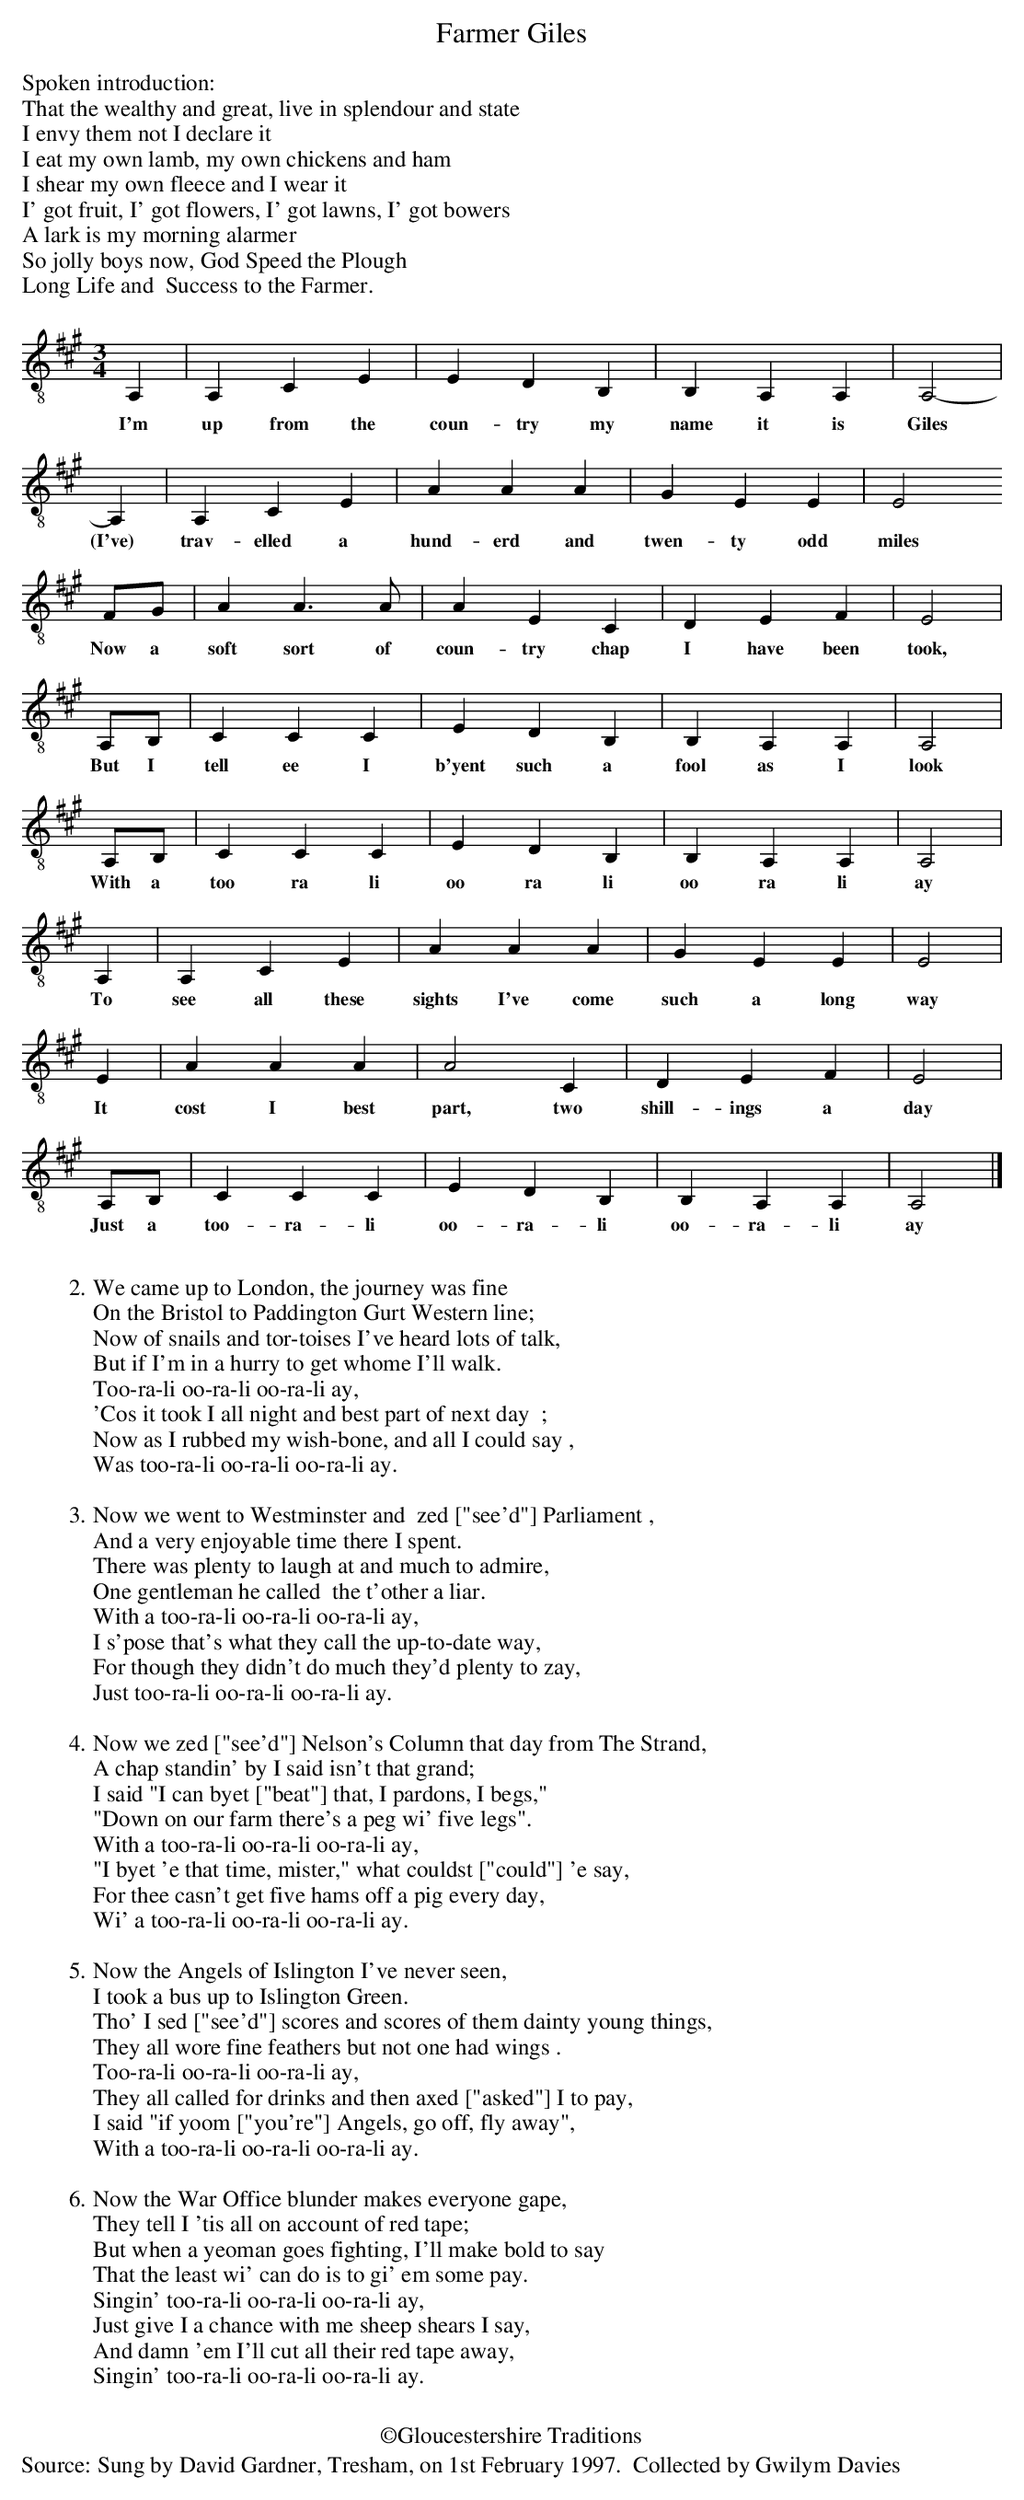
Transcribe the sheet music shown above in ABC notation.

X:1
T:Farmer Giles
M:3/4
L:1/4
K:A maj clef=treble-8
%%begintext
%%Spoken introduction:
%%That the wealthy and great, live in splendour and state
%%I envy them not I declare it
%%I eat my own lamb, my own chickens and ham
%%I shear my own fleece and I wear it
%%I' got fruit, I' got flowers, I' got lawns, I' got bowers
%%A lark is my morning alarmer
%%So jolly boys now, God Speed the Plough
%%Long Life and  Success to the Farmer.
%%
%%endtext
A,|A,CE|EDB,|B,A,A,|A,2-|
w:I'm up from the coun-try my name it is Giles
A,|A,CE|AAA|GEE|E2
w:(I've) trav-elled a hund-erd and twen-ty odd miles
F/2G/2|AA>A|AEC|DEF|E2|
w:Now a soft sort of coun-try chap I have been took,
A,/2B,/2|CCC|EDB,|B,A,A,|A,2|
w:But I tell ee I b'yent such a fool as I look
A,/2B,/2|CCC|EDB,|B,A,A,|A,2|
w:With a too ra li oo ra li oo ra li ay
A,|A,CE|AAA|GEE|E2|
w:To see all these sights I've come such a long way
E|AAA|A2C|DEF|E2|
w:It cost I best part, two shill-ings a day
A,/2B,/2|CCC|EDB,|B,A,A,|A,2|]
w:Just a too-ra-li oo-ra-li  oo-ra-li ay
%%text
%%text
W:2.We came up to London, the journey was fine
W:On the Bristol to Paddington Gurt Western line;
W:Now of snails and tor-toises I've heard lots of talk,
W:But if I'm in a hurry to get whome I'll walk.
W:Too-ra-li oo-ra-li oo-ra-li ay,
W:'Cos it took I all night and best part of next day  ;
W:Now as I rubbed my wish-bone, and all I could say ,
W:Was too-ra-li oo-ra-li oo-ra-li ay.
W:
W:3.Now we went to Westminster and  zed ["see'd"] Parliament ,
W:And a very enjoyable time there I spent.
W:There was plenty to laugh at and much to admire,
W:One gentleman he called  the t'other a liar.
W:With a too-ra-li oo-ra-li oo-ra-li ay,
W:I s'pose that's what they call the up-to-date way,
W:For though they didn't do much they'd plenty to zay,
W:Just too-ra-li oo-ra-li oo-ra-li ay.
W:
W:4.Now we zed ["see'd"] Nelson's Column that day from The Strand,
W:A chap standin' by I said isn't that grand;
W:I said "I can byet ["beat"] that, I pardons, I begs,"
W:"Down on our farm there's a peg wi' five legs".
W:With a too-ra-li oo-ra-li oo-ra-li ay,
W:"I byet 'e that time, mister," what couldst ["could"] 'e say,
W:For thee casn't get five hams off a pig every day,
W:Wi' a too-ra-li oo-ra-li oo-ra-li ay.
W:
W:5.Now the Angels of Islington I've never seen,
W:I took a bus up to Islington Green.
W:Tho' I sed ["see'd"] scores and scores of them dainty young things,
W:They all wore fine feathers but not one had wings .
W:Too-ra-li oo-ra-li oo-ra-li ay,
W:They all called for drinks and then axed ["asked"] I to pay,
W:I said "if yoom ["you're"] Angels, go off, fly away",
W:With a too-ra-li oo-ra-li oo-ra-li ay.
W:
W:6.Now the War Office blunder makes everyone gape,
W:They tell I 'tis all on account of red tape;
W:But when a yeoman goes fighting, I'll make bold to say
W:That the least wi' can do is to gi' em some pay.
W:Singin' too-ra-li oo-ra-li oo-ra-li ay,
W:Just give I a chance with me sheep shears I say,
W:And damn 'em I'll cut all their red tape away,
W:Singin' too-ra-li oo-ra-li oo-ra-li ay.
W:
